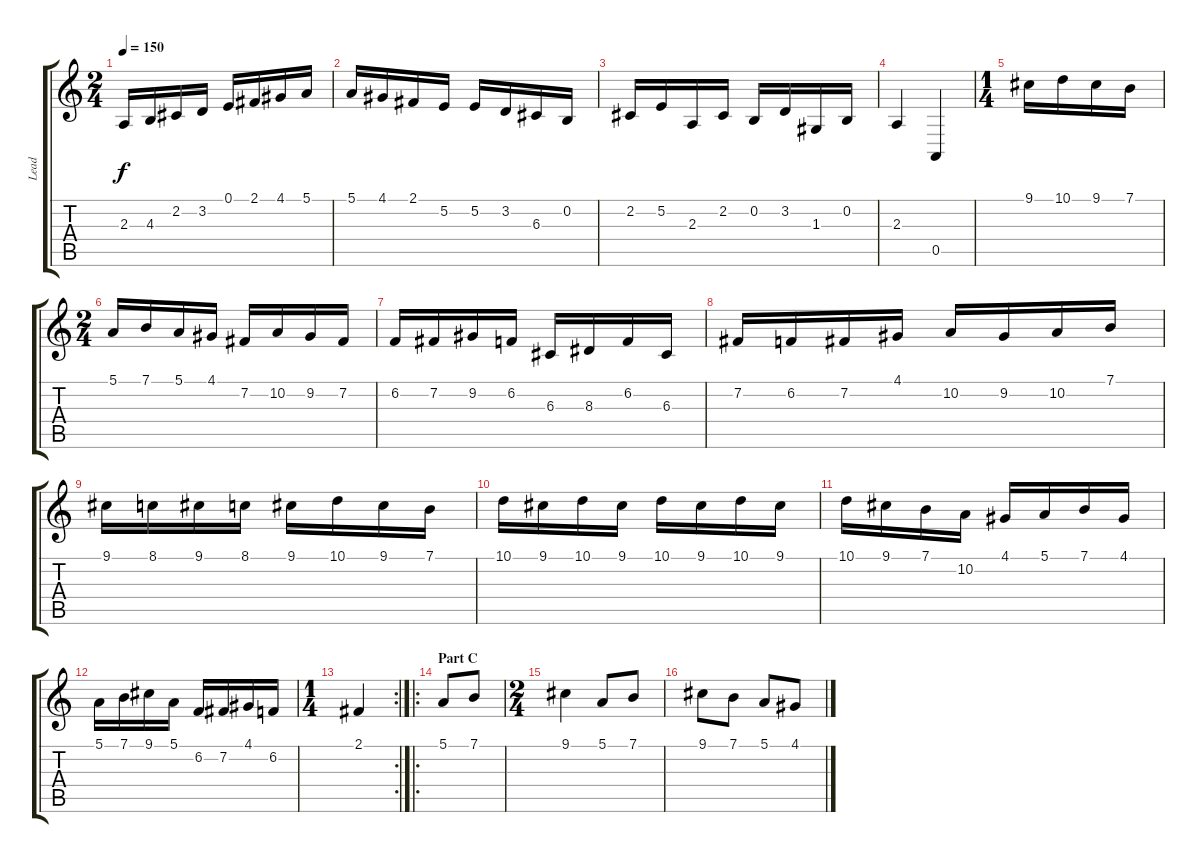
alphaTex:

\track ("Lead" "Lead") {instrument acousticgrandpiano}
\staff {score tabs}
\tuning (E4 B3 G3 D3 A2 E2) {hide}
\ts (2 4)
\tempo 150
\clef g2
\ks c
2.3.16{dy f} 4.3.16 2.2.16 3.2.16 0.1.16 2.1.16 4.1.16 5.1.16 |
5.1.16 4.1.16 2.1.16 5.2.16 5.2.16 3.2.16 6.3.16 0.2.16 |
2.2.16 5.2.16 2.3.16 2.2.16 0.2.16 3.2.16 1.3.16 0.2.16 |
2.3.4 0.5.4 |
\ts (1 4)
9.1.16 10.1.16 9.1.16 7.1.16 |
\ts (2 4)
5.1.16 7.1.16 5.1.16 4.1.16 7.2.16 10.2.16 9.2.16 7.2.16 |
6.2.16 7.2.16 9.2.16 6.2.16 6.3.16 8.3.16 6.2.16 6.3.16 |
7.2.16 6.2.16 7.2.16 4.1.16 10.2.16 9.2.16 10.2.16 7.1.16 |
9.1.16 8.1.16 9.1.16 8.1.16 9.1.16 10.1.16 9.1.16 7.1.16 |
10.1.16 9.1.16 10.1.16 9.1.16 10.1.16 9.1.16 10.1.16 9.1.16 |
10.1.16 9.1.16 7.1.16 10.2.16 4.1.16 5.1.16 7.1.16 4.1.16 |
5.1.16 7.1.16 9.1.16 5.1.16 6.2.16 7.2.16 4.1.16 6.2.16 |
\rc 2
\ts (1 4)
2.1.4 |
\ro
\section ("" "Part C")
5.1.8 7.1.8 |
\ts (2 4)
9.1.4 5.1.8 7.1.8 |
9.1.8 7.1.8 5.1.8 4.1.8
